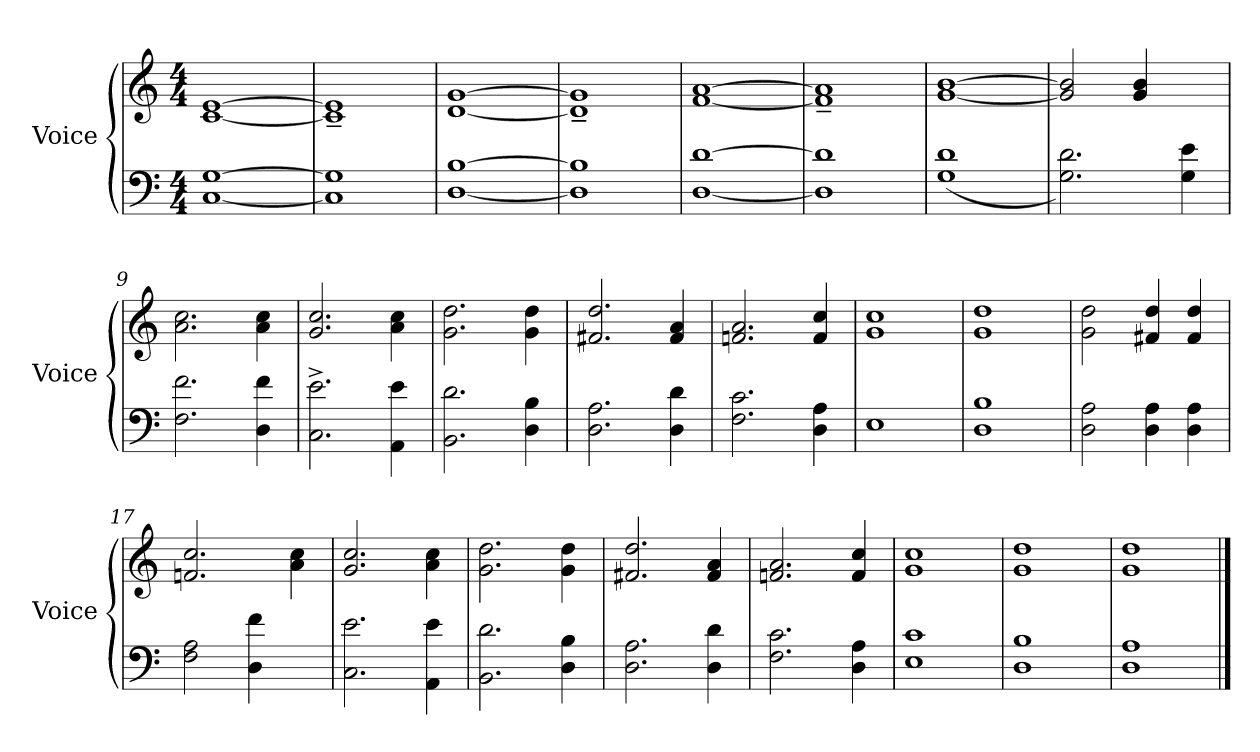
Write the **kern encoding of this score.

**kern	**kern
*part2	*part1
*staff2	*staff1
*I"Voice	*I"Voice
*I'Voice	*I'Voice
*clefF4	*clefG2
*M4/4	*M4/4
=1	=1
*^	*^
[>1G	[<1C	[>1e	[<1c
=2	=2	=2	=2
1G]	1C]	1e]	1c~<]
=3	=3	=3	=3
[>1B	[<1D	[>1g	[<1d
=4	=4	=4	=4
1B]	1D]	1g]	1d~<]
=5	=5	=5	=5
[>1d	[<1D	[>1a	[<1f
=6	=6	=6	=6
1d]	1D]	1a]	1f~<]
=7	=7	=7	=7
1d	(>1G	[>1b	[<1g
*v	*v	*	*
*	*v	*v
!!LO:LB:g=z
=8	=8
2.G\ 2.d\)	2g/] 2b/]
.	4g/ 4b/
4G\ 4e\	4ryy
=9	=9
2.F\ 2.f\	2.a\ 2.cc\
4D\ 4f\	4a\ 4cc\
=10	=10
2.C\^> 2.e\^>	2.g/ 2.cc/
4AA\ 4e\	4a\ 4cc\
=11	=11
2.BB\ 2.d\	2.g\ 2.dd\
4D\ 4B\	4g\ 4dd\
=12	=12
2.D\ 2.A\	2.f#X/ 2.dd/
4D\ 4d\	4f#/ 4a/
!!LO:LB:g=z
=13	=13
2.F\ 2.c\	2.fn/ 2.a/
4D\ 4A\	4f/ 4cc/
=14	=14
*	*^
1E	1cc	1g
=15	=15	=15
*^	*	*
1B	1D	1dd	1g
*v	*v	*	*
*	*v	*v
=16	=16
2D\ 2A\	2g\ 2dd\
4D\ 4A\	4f#X/ 4dd/
4D\ 4A\	4f#/ 4dd/
=17	=17
2F\ 2A\	2.fn/ 2.cc/
4D\ 4f\	.
4ryy	4a\ 4cc\
=18	=18
2.C\ 2.e\	2.g/ 2.cc/
4AA\ 4e\	4a\ 4cc\
!!LO:LB:g=z
=19	=19
2.BB\ 2.d\	2.g\ 2.dd\
4D\ 4B\	4g\ 4dd\
=20	=20
2.D\ 2.A\	2.f#X/ 2.dd/
4D\ 4d\	4f#/ 4a/
=21	=21
2.F\ 2.c\	2.fn/ 2.a/
4D\ 4A\	4f/ 4cc/
=22	=22
*^	*^
1c	1E	1cc	1g
=23	=23	=23	=23
1B	1D	1dd	1g
=24	=24	=24	=24
1A	1D	1dd	1g
*v	*v	*	*
*	*v	*v
==	==
*-	*-
